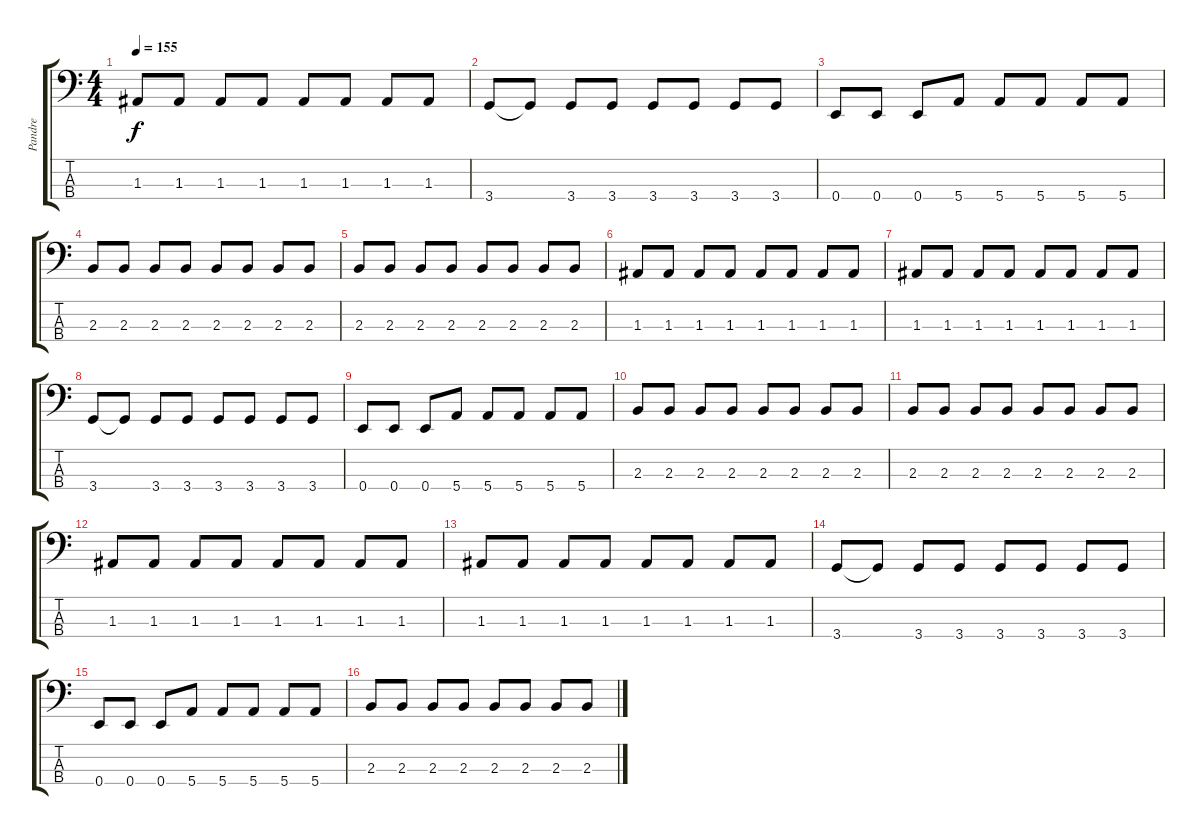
\track ("Pandre" "Pandre") {instrument electricbasspick}
\staff {score tabs}
\tuning (G2 D2 A1 E1) {hide}
\ts (4 4)
\tempo 155
\clef f4
\ks c
1.3.8{dy f} 1.3.8 1.3.8 1.3.8 1.3.8 1.3.8 1.3.8 1.3.8 |
3.4.8 3.4{t}.8 3.4.8 3.4.8 3.4.8 3.4.8 3.4.8 3.4.8 |
0.4.8 0.4.8 0.4.8 5.4.8 5.4.8 5.4.8 5.4.8 5.4.8 |
2.3.8 2.3.8 2.3.8 2.3.8 2.3.8 2.3.8 2.3.8 2.3.8 |
2.3.8 2.3.8 2.3.8 2.3.8 2.3.8 2.3.8 2.3.8 2.3.8 |
1.3.8 1.3.8 1.3.8 1.3.8 1.3.8 1.3.8 1.3.8 1.3.8 |
1.3.8 1.3.8 1.3.8 1.3.8 1.3.8 1.3.8 1.3.8 1.3.8 |
3.4.8 3.4{t}.8 3.4.8 3.4.8 3.4.8 3.4.8 3.4.8 3.4.8 |
0.4.8 0.4.8 0.4.8 5.4.8 5.4.8 5.4.8 5.4.8 5.4.8 |
2.3.8 2.3.8 2.3.8 2.3.8 2.3.8 2.3.8 2.3.8 2.3.8 |
2.3.8 2.3.8 2.3.8 2.3.8 2.3.8 2.3.8 2.3.8 2.3.8 |
1.3.8 1.3.8 1.3.8 1.3.8 1.3.8 1.3.8 1.3.8 1.3.8 |
1.3.8 1.3.8 1.3.8 1.3.8 1.3.8 1.3.8 1.3.8 1.3.8 |
3.4.8 3.4{t}.8 3.4.8 3.4.8 3.4.8 3.4.8 3.4.8 3.4.8 |
0.4.8 0.4.8 0.4.8 5.4.8 5.4.8 5.4.8 5.4.8 5.4.8 |
2.3.8 2.3.8 2.3.8 2.3.8 2.3.8 2.3.8 2.3.8 2.3.8
